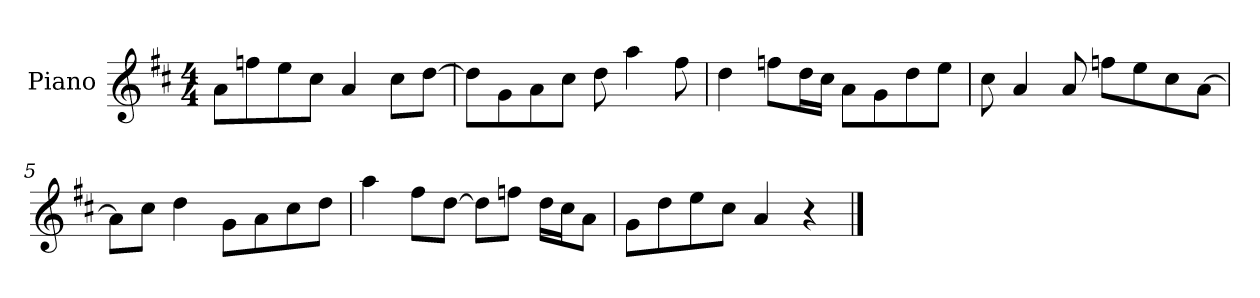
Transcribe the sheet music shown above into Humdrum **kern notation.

**kern
*part1
*staff1
*I"Piano
*I'P-no
*clefG2
*k[f#c#]
*M4/4
*MM90
=1
8a\L
8ffn\
8ee\
8cc#\J
4a/
8cc#\L
[8dd\J
=2
8dd\L]
8g\
8a\
8cc#\J
8dd\
4aa\
8ff#\
=3
4dd\
8ffn\L
16dd\L
16cc#\JJ
8a\L
8g\
8dd\
8ee\J
=4
8cc#\
4a/
8a/
8ffn\L
8ee\
8cc#\
[8a\J
=5
8a\L]
8cc#\J
4dd\
8g\L
8a\
8cc#\
8dd\J
!!LO:LB:g=z
=6
4aa\
8ff#\L
[8dd\J
8dd\L]
8ffn\J
16dd\LL
16cc#\J
8a\J
=7
8g\L
8dd\
8ee\
8cc#\J
4a/
4r
==
*-
